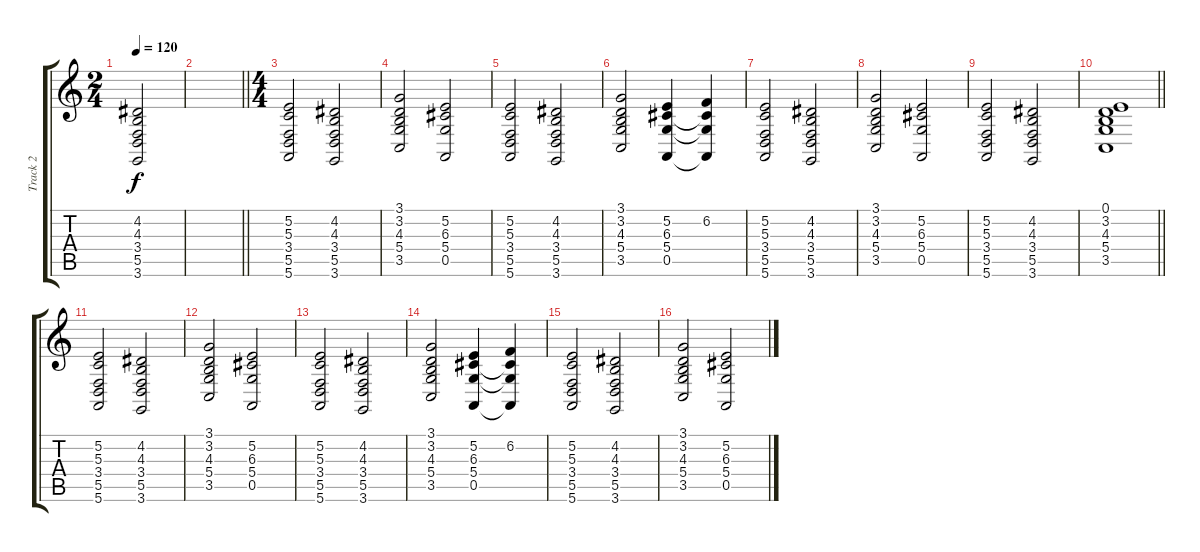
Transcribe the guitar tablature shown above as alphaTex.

\track ("Track 2" "Track 2") {instrument brightacousticpiano}
\staff {score tabs}
\tuning (E4 B3 G3 D3 A2 E2) {hide}
\ts (2 4)
\tempo 120
\clef g2
\ks c
(4.2{t} 4.3{t} 3.4{t} 5.5{t} 3.6{t}).2{dy f} |
\barLineRight lightlight
|
\ts (4 4)
(5.2 5.3 3.4 5.5 5.6).2 (4.2 4.3 3.4 5.5 3.6).2 |
(3.1 3.2 4.3 5.4 3.5).2 (5.2 6.3 5.4 0.5).2 |
(5.2 5.3 3.4 5.5 5.6).2 (4.2 4.3 3.4 5.5 3.6).2 |
(3.1 3.2 4.3 5.4 3.5).2 (5.2 6.3 5.4 0.5).4 (6.2 6.3{t} 5.4{t} 0.5{t}).4 |
(5.2 5.3 3.4 5.5 5.6).2 (4.2 4.3 3.4 5.5 3.6).2 |
(3.1 3.2 4.3 5.4 3.5).2 (5.2 6.3 5.4 0.5).2 |
(5.2 5.3 3.4 5.5 5.6).2 (4.2 4.3 3.4 5.5 3.6).2 |
\barLineRight lightlight
(0.1 3.2 4.3 5.4 3.5).1 |
(5.2 5.3 3.4 5.5 5.6).2 (4.2 4.3 3.4 5.5 3.6).2 |
(3.1 3.2 4.3 5.4 3.5).2 (5.2 6.3 5.4 0.5).2 |
(5.2 5.3 3.4 5.5 5.6).2 (4.2 4.3 3.4 5.5 3.6).2 |
(3.1 3.2 4.3 5.4 3.5).2 (5.2 6.3 5.4 0.5).4 (6.2 6.3{t} 5.4{t} 0.5{t}).4 |
(5.2 5.3 3.4 5.5 5.6).2 (4.2 4.3 3.4 5.5 3.6).2 |
(3.1 3.2 4.3 5.4 3.5).2 (5.2 6.3 5.4 0.5).2
